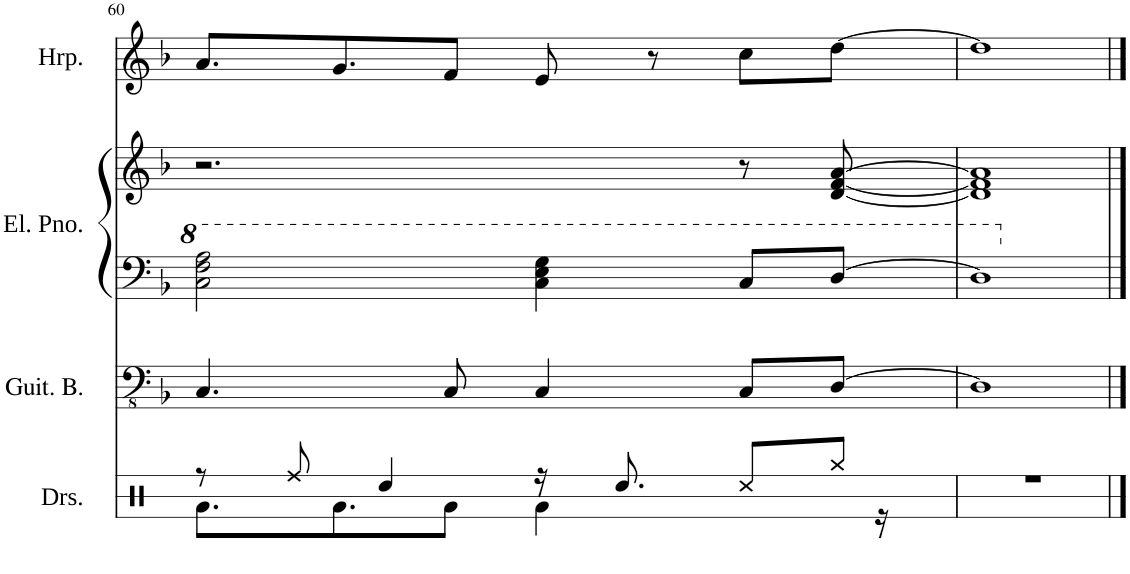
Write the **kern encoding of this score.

**kern	**kern	**kern	**kern	**kern
*part4	*part3	*part2	*part2	*part1
*staff5	*staff4	*staff3	*staff2	*staff1
*I"Drumset	*I"Guitare basse	*I"Electric Piano	*	*I"Harp
*I'Drs.	*I'Guit. B.	*I'El. Pno.	*	*I'Hrp.
!!LO:PB:g=z
*clefX	*clefFv4	*clefF4	*clefG2	*clefG2
*k[]	*k[b-]	*k[b-]	*k[b-]	*k[b-]
*M4/4	*M4/4	*M4/4	*M4/4	*M4/4
=60	=60	=60	=60	=60
*^	*	*	*	*
8r	8.Ra\L	4.CC/	2c\ 2f\ 2a\	2.r	8.a/L
8Rdd/	.	.	.	.	.
.	8.Ra\	.	.	.	8.g/
4Rcc/	.	.	.	.	.
.	8Ra\J	8CC/	.	.	8f/J
16r	4Ra\	4CC/	4c\ 4e\ 4g\	.	8e/
8.Rcc/	.	.	.	.	.
.	.	.	.	.	8r
8Rcc/L	8.ryy	8CC/L	8c/L	8r	8cc\L
8Ree/J	.	[8DD/J	[8d/J	[8d/ [8f/ [8a/	[8dd\J
.	16r	.	.	.	.
*v	*v	*	*	*	*
=61	=61	=61	=61	=61
1r	1DD]	1d]	1d] 1f] 1a]	1dd]
==	==	==	==	==
*-	*-	*-	*-	*-
